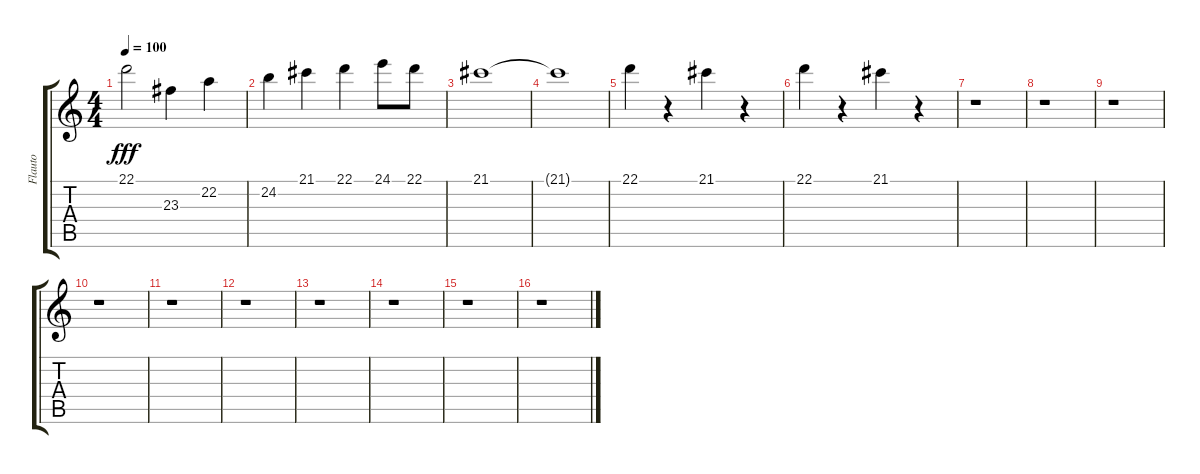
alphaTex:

\track ("Flauto" "Flauto") {instrument flute}
\staff {score tabs}
\tuning (E4 B3 G3 D3 A2 E2) {hide}
\ts (4 4)
\tempo 100
\clef g2
\ks c
22.1.2{dy fff} 23.3.4 22.2.4 |
24.2.4 21.1.4 22.1.4 24.1.8 22.1.8 |
21.1.1 |
21.1{t}.1 |
22.1.4 r.4 21.1.4 r.4 |
22.1.4 r.4 21.1.4 r.4 |
r.1 |
r.1 |
r.1 |
r.1 |
r.1 |
r.1 |
r.1 |
r.1 |
r.1 |
r.1
